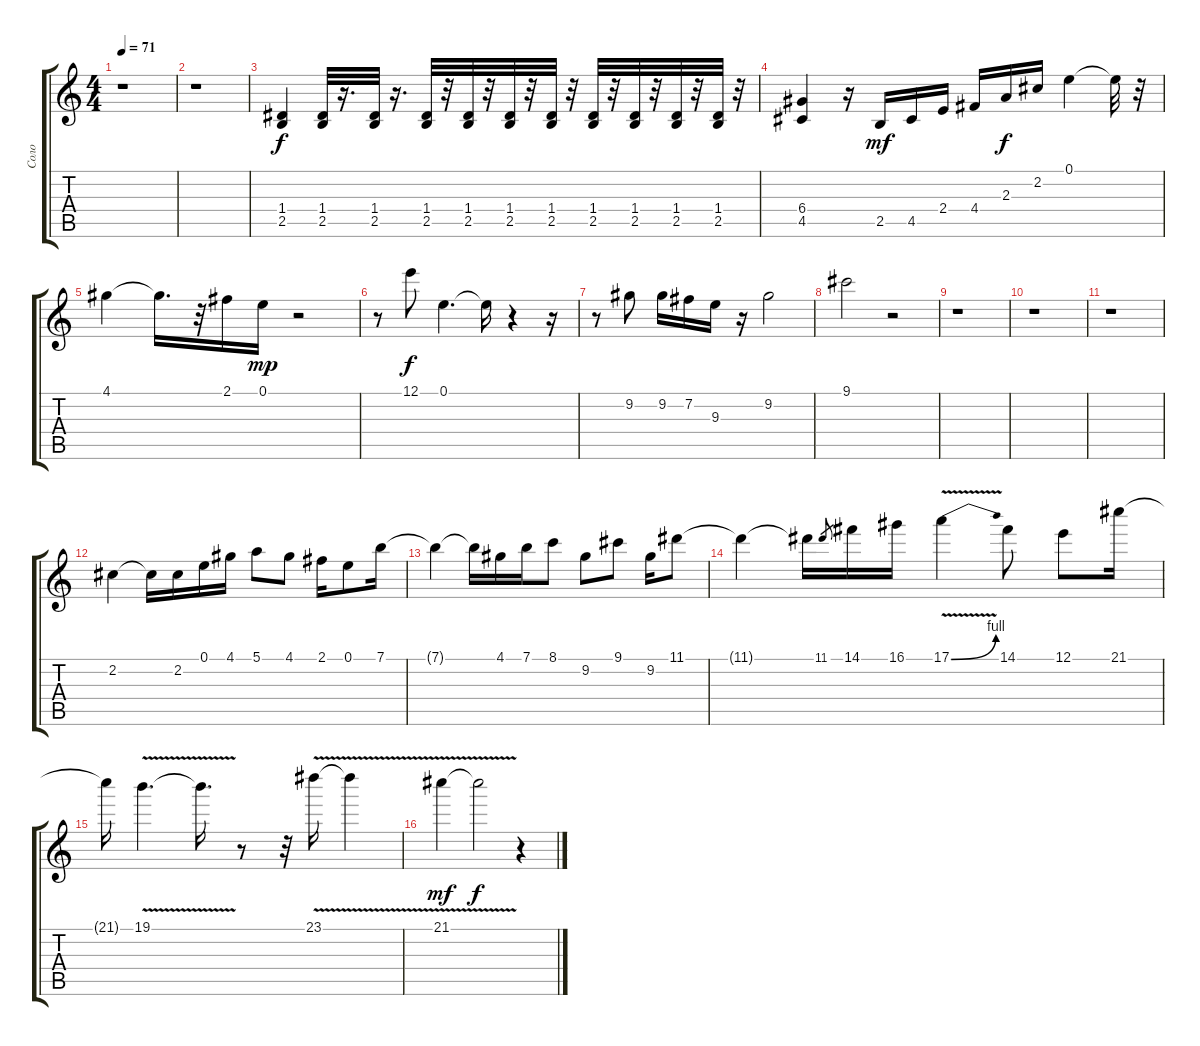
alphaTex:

\track ("Соло" "Соло") {instrument overdrivenguitar}
\staff {score tabs}
\tuning (E4 B3 G3 D3 A2 E2) {hide}
\ts (4 4)
\tempo 71
\clef g2
\ks c
r.1{dy f} |
r.1 |
(1.4 2.5).4 (1.4 2.5).32 r.16{d} (1.4 2.5).32 r.16{d} (1.4 2.5).32 r.32 (1.4 2.5).32 r.32 (1.4 2.5).32 r.32 (1.4 2.5).32 r.32 (1.4 2.5).32 r.32 (1.4 2.5).32 r.32 (1.4 2.5).32 r.32 (1.4 2.5).32 r.32 |
(6.4 4.5).4 r.16 2.5.16{dy mf} 4.5.16 2.4.16 4.4.16 2.3.16{dy f} 2.2.16 0.1.4 0.1{t}.32 r.32 |
4.1.4 4.1{t}.16{d} r.32 2.1.16 0.1.16{dy mp} r.2 |
r.8 12.1.8{dy f} 0.1.4{d} 0.1{t}.16 r.4 r.16 |
r.8 9.2.8 9.2.16 7.2.16 9.3.16 r.16 9.2.2 |
9.1.2 r.2 |
r.1 |
r.1 |
r.1 |
2.2.4 2.2{t}.16 2.2.16 0.1.16 4.1.16 5.1.8 4.1.8 2.1.16 0.1.8 7.1.16 |
7.1{t}.4 7.1{t}.16 4.1.16 7.1.16 8.1.8 9.2.8 9.1.8 9.2.16 11.1.8 |
11.1{t}.4 11.1{t}.16 11.1.8{gr} 14.1.16 16.1.16 17.1{be (bend 0 0 60 4) v}.4 14.1.8 12.1.8 21.1.16 |
21.1{t}.16 19.1{v}.4{d} 19.1{t}.16{d} r.8 r.32 23.1{v}.16 23.1{t}.4 |
21.1{v}.4{dy mf} 21.1{t}.2{dy f} r.4
